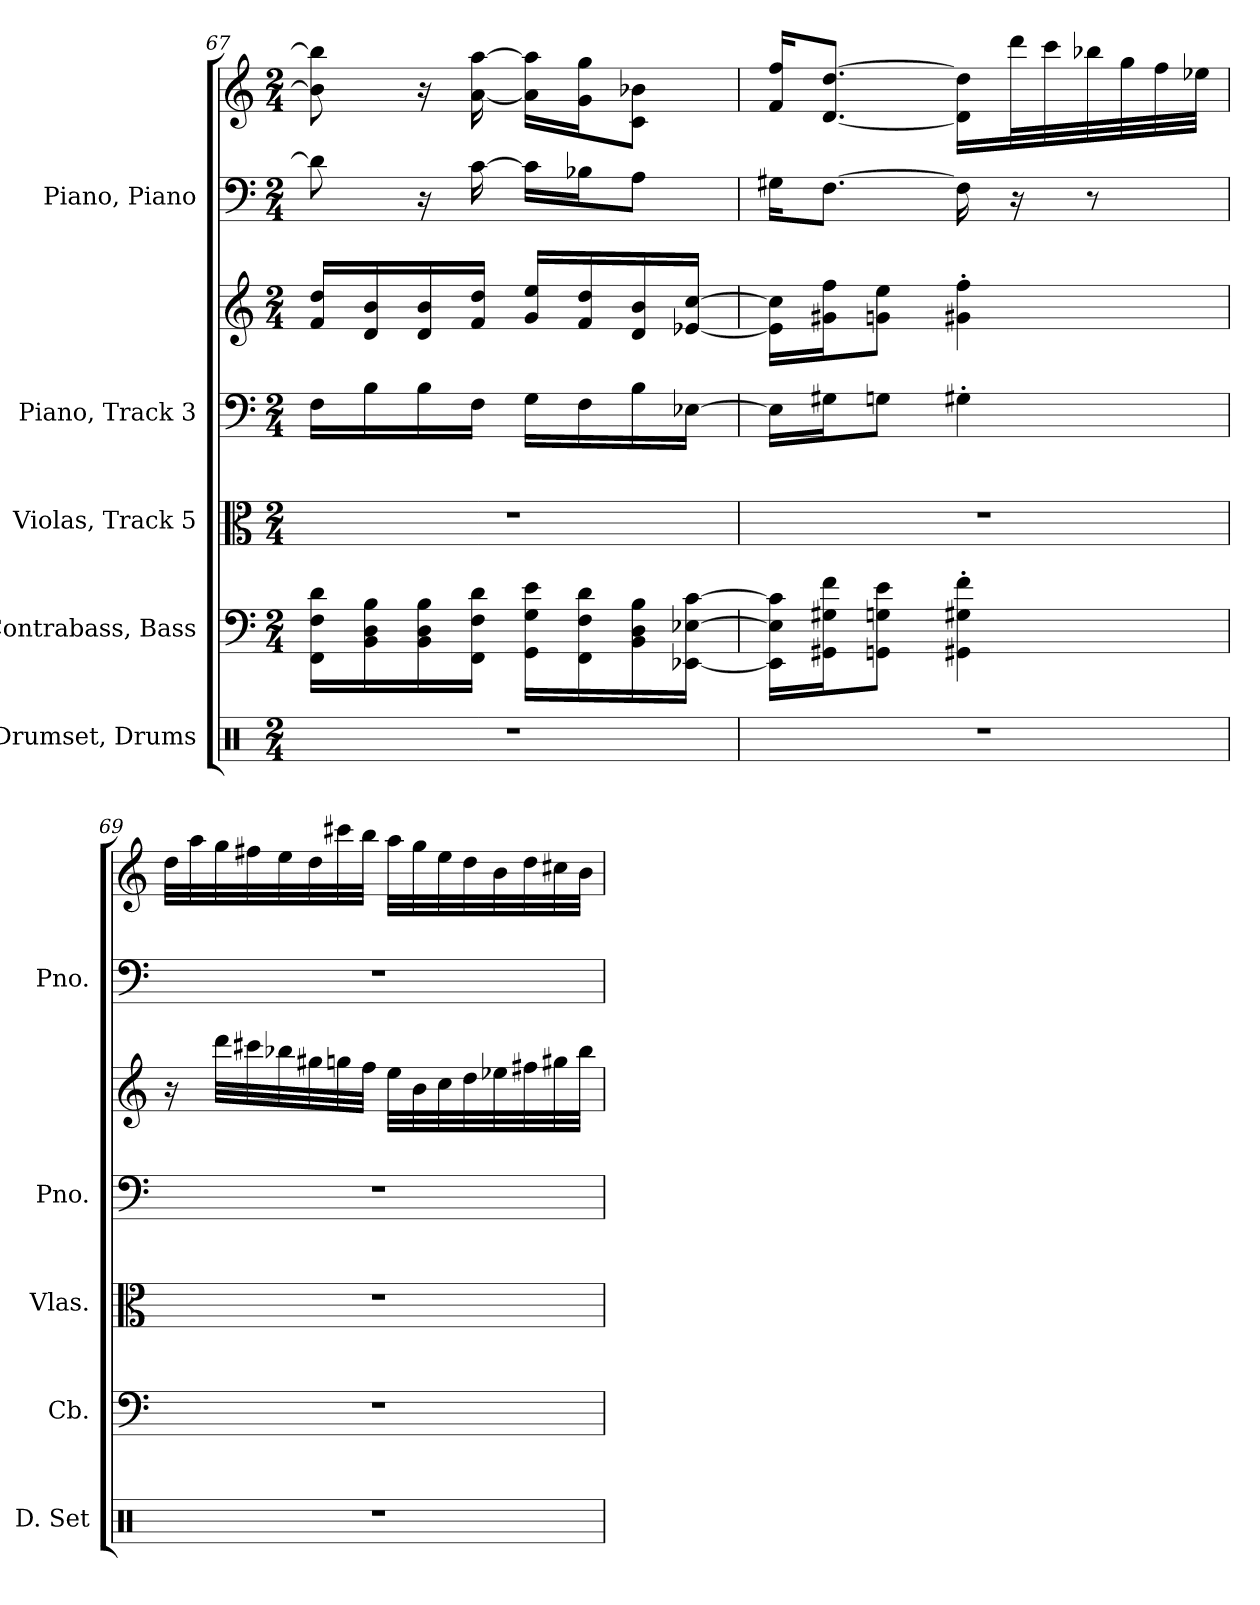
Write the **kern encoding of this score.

**kern	**kern	**kern	**kern	**kern	**kern	**kern
*part5	*part4	*part3	*part2	*part2	*part1	*part1
*staff7	*staff6	*staff5	*staff4	*staff3	*staff2	*staff1
*I"Drumset, Drums	*I"Contrabass, Bass	*I"Violas, Track  5	*I"Piano, Track  3	*	*I"Piano, Piano	*
*I'D. Set	*I'Cb.	*I'Vlas.	*I'Pno.	*	*I'Pno.	*
*clefX	*clefF4	*clefC3	*clefF4	*clefG2	*clefF4	*clefG2
*	*ITrd7c12	*	*	*	*	*
*k[]	*k[]	*k[]	*k[]	*k[]	*k[]	*k[]
*M2/4	*M2/4	*M2/4	*M2/4	*M2/4	*M2/4	*M2/4
=67	=67	=67	=67	=67	=67	=67
2r	16FFF\ 16FF\ 16D\LL	2r	16F\LL	16f/ 16dd/LL	8d\]	8b\] 8bb\]
.	16BBB\ 16DD\ 16BB\	.	16B\	16d/ 16b/	.	.
.	16BBB\ 16DD\ 16BB\	.	16B\	16d/ 16b/	16r	16r
.	16FFF\ 16FF\ 16D\JJ	.	16F\JJ	16f/ 16dd/JJ	[16c\	[16a\ [16aa\
.	16GGG\ 16GG\ 16E\LL	.	16G\LL	16g/ 16ee/LL	16c\LL]	16a\] 16aa\]LL
.	16FFF\ 16FF\ 16D\	.	16F\	16f/ 16dd/	16B-X\J	16g\ 16gg\J
.	16BBB\ 16DD\ 16BB\	.	16B\	16d/ 16b/	8A\J	8c\ 8b-X\J
.	[16EEE-X\ [16EE-X\ [16C\JJ	.	[16E-X\JJ	[16e-X/ [16cc/JJ	.	.
!!LO:PB:g=z
=68	=68	=68	=68	=68	=68	=68
2r	16EEE-\] 16EE-\] 16C\]LL	2r	16E-\LL]	16e-\] 16cc\]LL	16G#X\KL	16f/ 16ff/KL
.	16GGG#X\ 16GG#X\ 16F\J	.	16G#X\J	16g#X\ 16ff\J	[8.F\J	[8.d/ [8.dd/J
.	8GGGn\ 8GGn\ 8E\J	.	8Gn\J	8gn\ 8ee\J	.	.
.	4GGG#X\' 4GG#X\' 4F\'	.	4G#X'\	4g#X\' 4ff\'	16F\]	16d\] 16dd\]LL
.	.	.	.	.	16r	32ddd\L
.	.	.	.	.	.	32ccc\
.	.	.	.	.	8r	32bb-X\
.	.	.	.	.	.	32gg\
.	.	.	.	.	.	32ff\
.	.	.	.	.	.	32ee-X\JJJ
=69	=69	=69	=69	=69	=69	=69
2r	2r	2r	2r	16r	2r	32dd\LLL
.	.	.	.	.	.	32aa\
.	.	.	.	32ddd\LLL	.	32gg\
.	.	.	.	32ccc#X\	.	32ff#X\
.	.	.	.	32bb-X\	.	32ee\
.	.	.	.	32gg#X\	.	32dd\
.	.	.	.	32ggn\	.	32ccc#X\
.	.	.	.	32ff\JJJ	.	32bb\JJJ
.	.	.	.	32ee\LLL	.	32aa\LLL
.	.	.	.	32b\	.	32gg\
.	.	.	.	32cc\	.	32ee\
.	.	.	.	32dd\	.	32dd\
.	.	.	.	32ee-X\	.	32b\
.	.	.	.	32ff#X\	.	32dd\
.	.	.	.	32gg#X\	.	32cc#X\
.	.	.	.	32bb-\JJJ	.	32b\JJJ
=	=	=	=	=	=	=
*-	*-	*-	*-	*-	*-	*-
